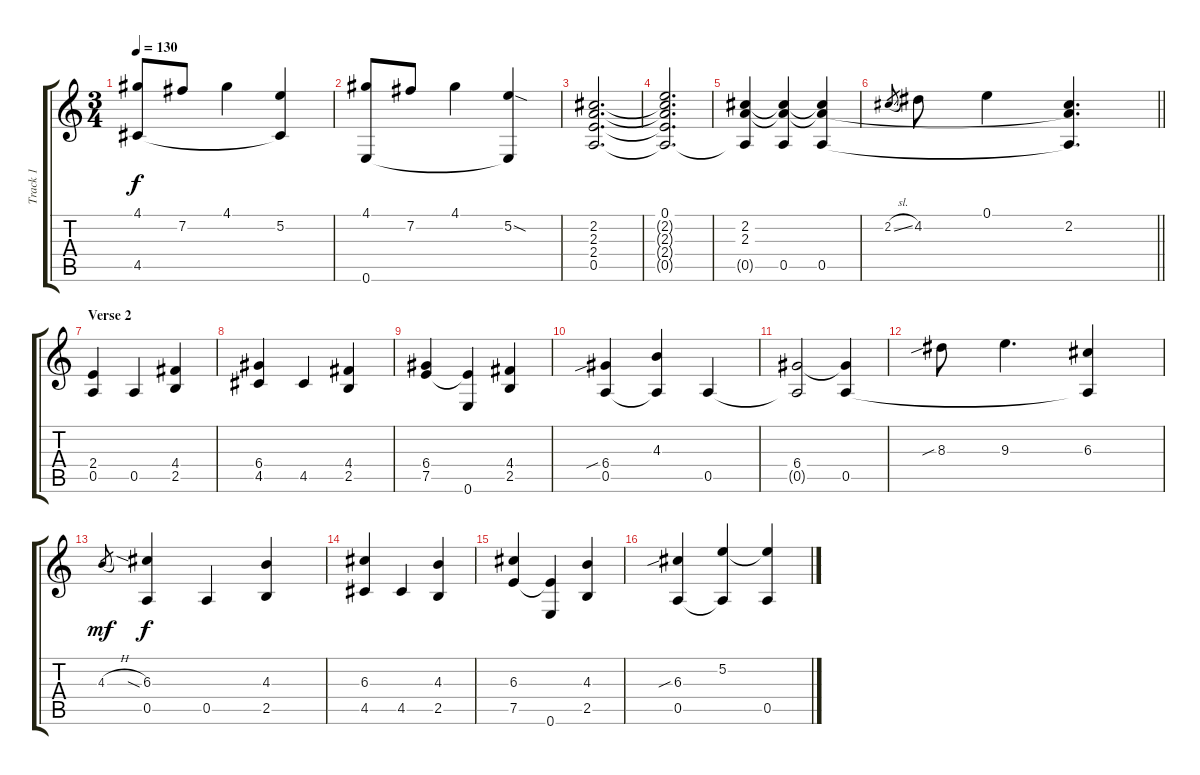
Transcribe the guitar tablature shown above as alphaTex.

\track ("Track 1" "Track 1") {instrument acousticguitarsteel}
\staff {score tabs}
\tuning (E4 B3 G3 D3 A2 E2) {hide}
\ts (3 4)
\tempo 130
\clef g2
\ks c
(4.1 4.5).8{dy f} 7.2.8 4.1.4 (5.2 4.5{t}).4 |
(4.1 0.6).8 7.2.8 4.1.4 (5.2{sod} 0.6{t}).4 |
(2.2 2.3 2.4 0.5).2{d} |
(0.1 2.2{t} 2.3{t} 2.4{t} 0.5{t}).2{d} |
(2.2 2.3 0.5{t}).4 (2.2{t} 2.3{t} 0.5).4 (2.2{t} 2.3{t} 0.5).4 |
\barLineRight lightlight
2.2{sl}.8{gr} 4.2.8 0.1.4 (2.2 2.3{t} 0.5{t}).4{d} |
\section ("" "Verse 2")
(2.4 0.5).4 0.5.4 (4.4 2.5).4 |
(6.4 4.5).4 4.5.4 (4.4 2.5).4 |
(6.4 7.5).4 (7.5{t} 0.6).4 (4.4 2.5).4 |
(6.4{sib} 0.5).4 (4.3 0.5{t}).4 0.5.4 |
(6.4 0.5{t}).2 (6.4{t} 0.5).4 |
8.3{sib}.8 9.3.4{d} (6.3 0.5{t}).4 |
4.3{h}.8{gr dy mf} (6.3{sia} 0.5).4{dy f} 0.5.4 (4.3 2.5).4 |
(6.3 4.5).4 4.5.4 (4.3 2.5).4 |
(6.3 7.5).4 (7.5{t} 0.6).4 (4.3 2.5).4 |
(6.3{sib} 0.5).4 (5.2 0.5{t}).4 (5.2{t} 0.5).4
